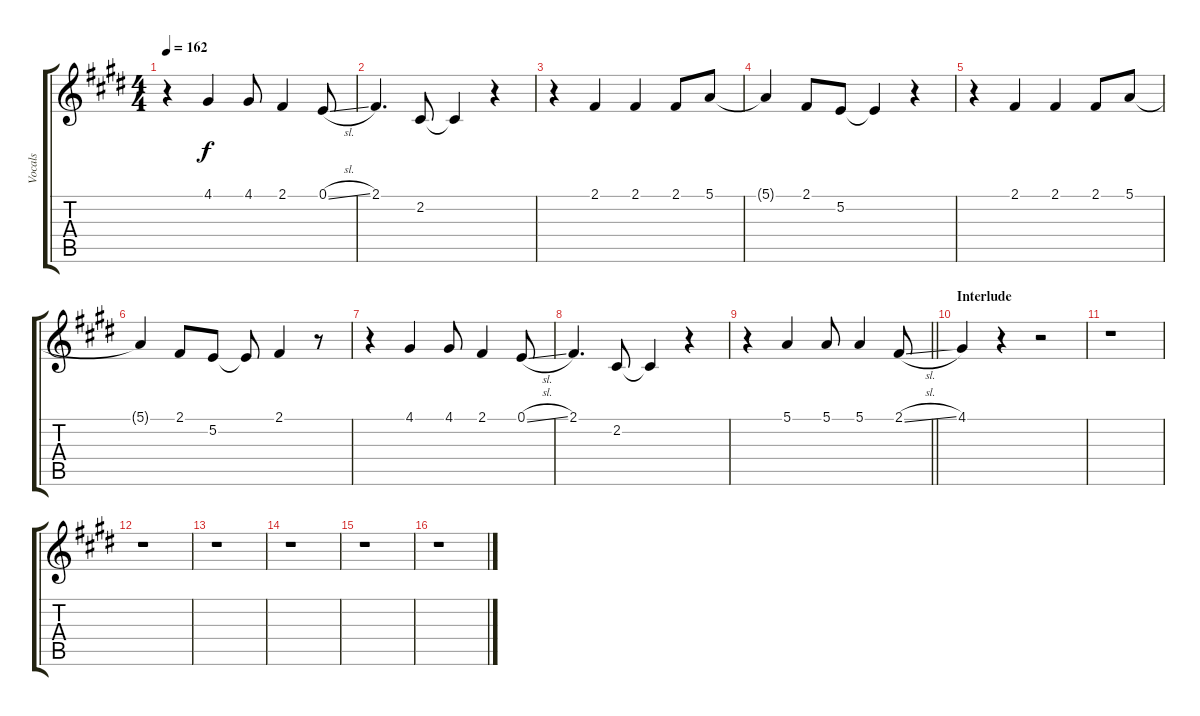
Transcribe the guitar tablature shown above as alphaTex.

\track ("Vocals" "Vocals") {instrument lead6voice}
\staff {score tabs}
\tuning (E4 B3 G3 D3 A2 E2) {hide}
\ts (4 4)
\tempo 162
\clef g2
\ks e
r.4{dy f} 4.1.4 4.1.8 2.1.4 0.1{sl}.8 |
2.1.4{d} 2.2.8 2.2{t}.4 r.4 |
r.4 2.1.4 2.1.4 2.1.8 5.1.8 |
5.1{t}.4 2.1.8 5.2.8 5.2{t}.4 r.4 |
r.4 2.1.4 2.1.4 2.1.8 5.1.8 |
5.1{t}.4 2.1.8 5.2.8 5.2{t}.8 2.1.4 r.8 |
r.4 4.1.4 4.1.8 2.1.4 0.1{sl}.8 |
2.1.4{d} 2.2.8 2.2{t}.4 r.4 |
\barLineRight lightlight
r.4 5.1.4 5.1.8 5.1.4 2.1{sl}.8 |
\section ("" "Interlude")
4.1.4 r.4 r.2 |
r.1 |
r.1 |
r.1 |
r.1 |
r.1 |
r.1
